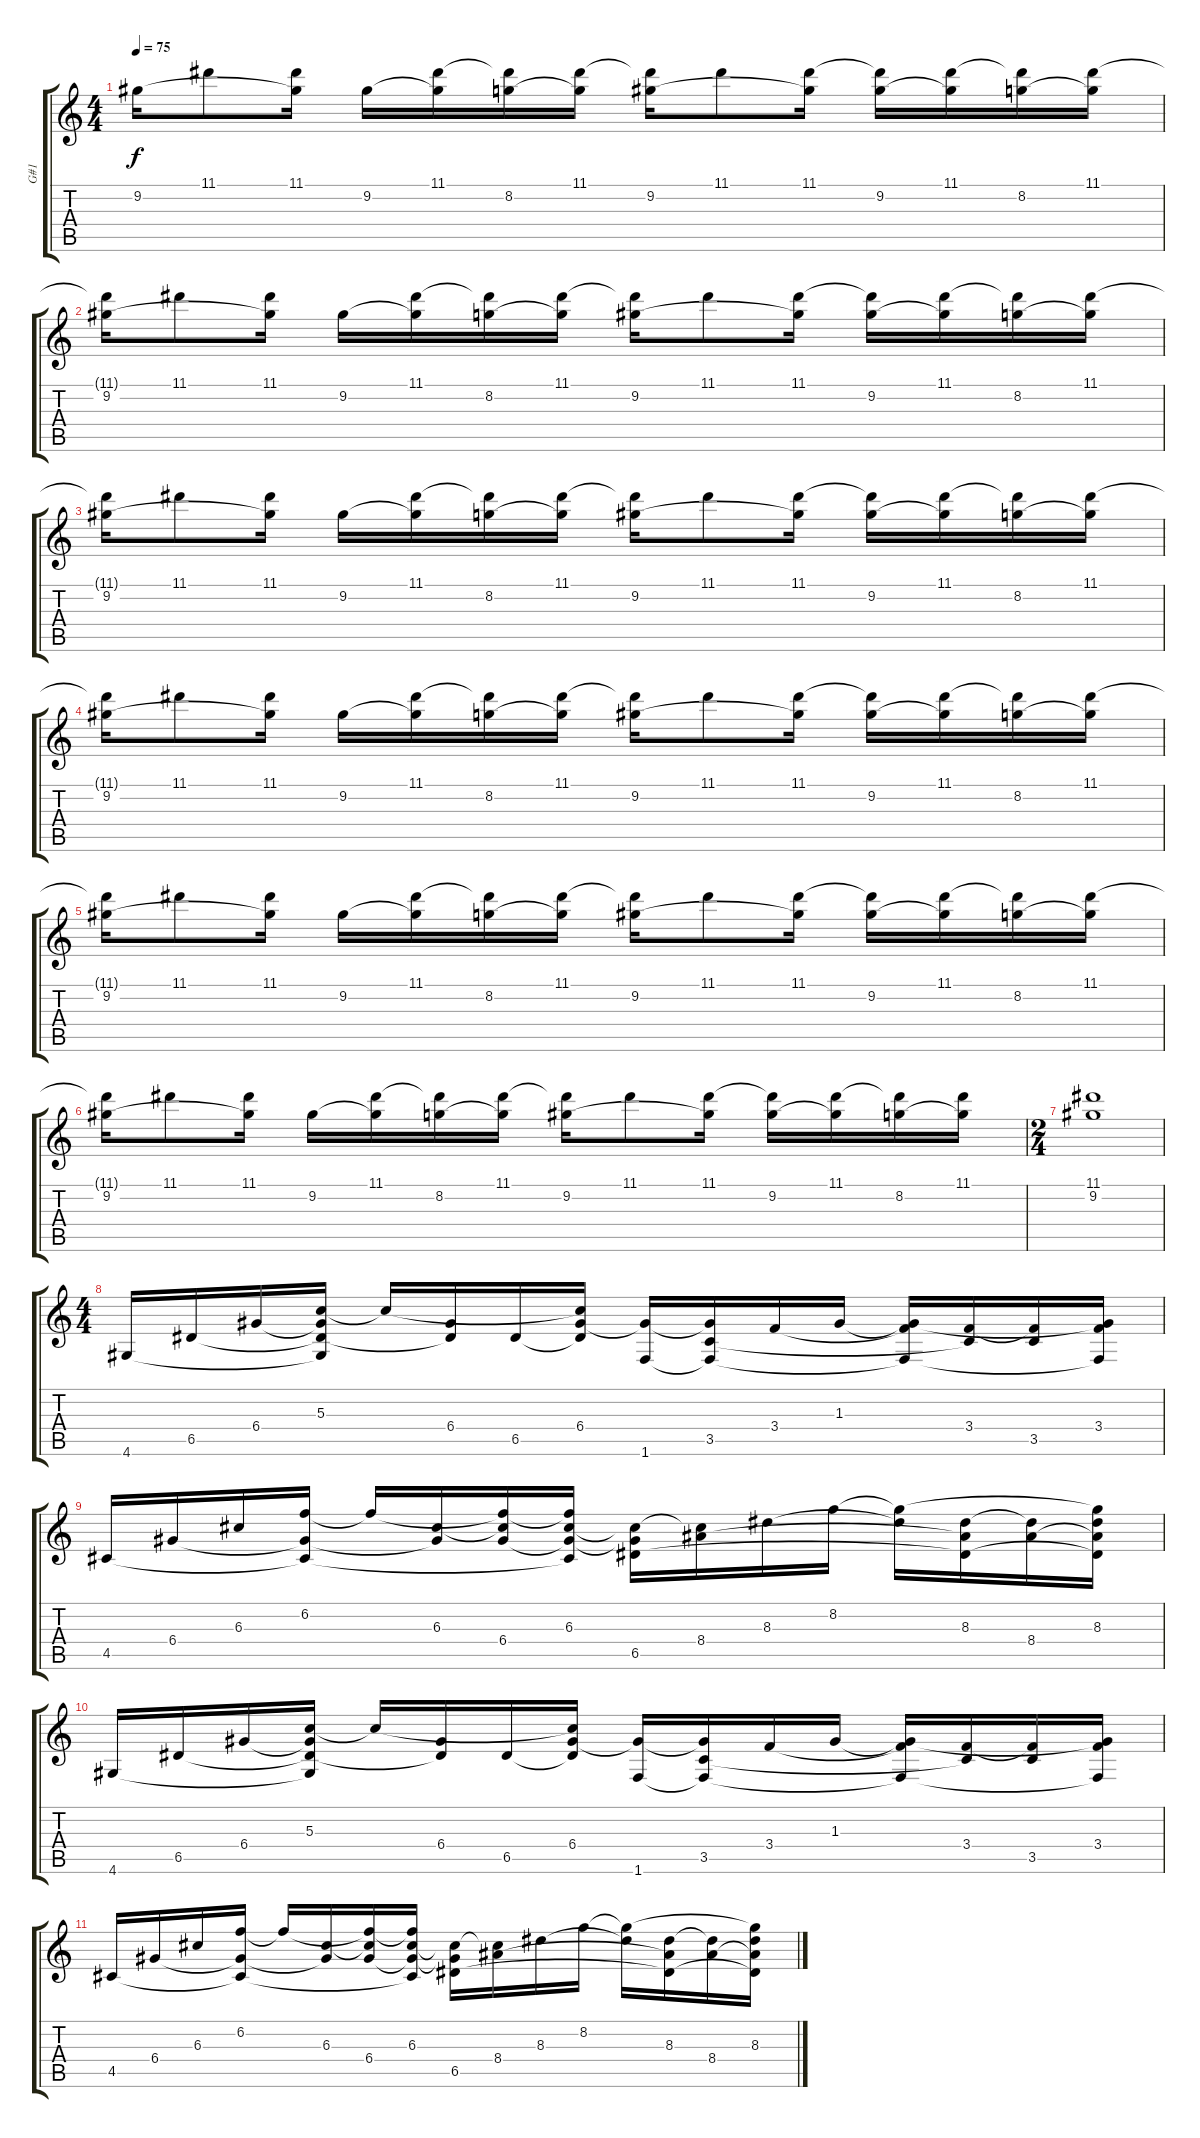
\track ("G#1" "G#1") {instrument electricguitarclean}
\staff {score tabs}
\tuning (E4 B3 G3 D3 A2 E2) {hide}
\ts (4 4)
\tempo 75
\clef g2
\ks c
9.2.16{dy f instrument electricguitarclean} 11.1.8 (11.1 9.2{t}).16 9.2.16 (11.1 9.2{t}).16 (11.1{t} 8.2).16 (11.1 8.2{t}).16 (11.1{t} 9.2).16 11.1.8 (11.1 9.2{t}).16 (11.1{t} 9.2).16 (11.1 9.2{t}).16 (11.1{t} 8.2).16 (11.1 8.2{t}).16 |
(11.1{t} 9.2).16 11.1.8 (11.1 9.2{t}).16 9.2.16 (11.1 9.2{t}).16 (11.1{t} 8.2).16 (11.1 8.2{t}).16 (11.1{t} 9.2).16 11.1.8 (11.1 9.2{t}).16 (11.1{t} 9.2).16 (11.1 9.2{t}).16 (11.1{t} 8.2).16 (11.1 8.2{t}).16 |
(11.1{t} 9.2).16{volume 11} 11.1.8 (11.1 9.2{t}).16 9.2.16 (11.1 9.2{t}).16 (11.1{t} 8.2).16 (11.1 8.2{t}).16 (11.1{t} 9.2).16 11.1.8 (11.1 9.2{t}).16 (11.1{t} 9.2).16 (11.1 9.2{t}).16 (11.1{t} 8.2).16 (11.1 8.2{t}).16 |
(11.1{t} 9.2).16 11.1.8 (11.1 9.2{t}).16 9.2.16 (11.1 9.2{t}).16 (11.1{t} 8.2).16 (11.1 8.2{t}).16 (11.1{t} 9.2).16 11.1.8 (11.1 9.2{t}).16 (11.1{t} 9.2).16 (11.1 9.2{t}).16 (11.1{t} 8.2).16 (11.1 8.2{t}).16 |
(11.1{t} 9.2).16 11.1.8 (11.1 9.2{t}).16 9.2.16 (11.1 9.2{t}).16 (11.1{t} 8.2).16 (11.1 8.2{t}).16 (11.1{t} 9.2).16 11.1.8 (11.1 9.2{t}).16 (11.1{t} 9.2).16 (11.1 9.2{t}).16 (11.1{t} 8.2).16 (11.1 8.2{t}).16 |
(11.1{t} 9.2).16 11.1.8 (11.1 9.2{t}).16 9.2.16 (11.1 9.2{t}).16 (11.1{t} 8.2).16 (11.1 8.2{t}).16 (11.1{t} 9.2).16 11.1.8 (11.1 9.2{t}).16 (11.1{t} 9.2).16 (11.1 9.2{t}).16 (11.1{t} 8.2).16 (11.1 8.2{t}).16 |
\ts (2 4)
(11.1 9.2).1 |
\ts (4 4)
4.6.16{volume 13} 6.5.16 6.4.16 (5.3 6.4{t} 6.5{t} 4.6{t}).16 5.3{t}.16 (6.4 6.5{t}).16 6.5.16 (5.3{t} 6.4 6.5{t}).16 (6.4{t} 1.6).16 (6.4{t} 3.5 1.6{t}).16 3.4.16 1.3.16 (1.3{t} 3.4{t} 1.6{t}).16 (3.4 3.5{t}).16 (3.4{t} 3.5).16 (1.3{t} 3.4 1.6{t}).16 |
4.5.16 6.4.16 6.3.16 (6.2 6.4{t} 4.5{t}).16 6.2{t}.16 (6.3 6.4{t}).16 (6.2{t} 6.3{t} 6.4).16 (6.2{t} 6.3 6.4{t} 4.5{t}).16 (6.3{t} 6.4{t} 6.5).16 (6.3{t} 8.4).16 8.3.16 8.2.16 (8.2{t} 8.3{t}).16 (8.3 8.4{t} 6.5{t}).16 (8.3{t} 8.4).16 (8.2{t} 8.3 8.4{t} 6.5{t}).16 |
4.6.16 6.5.16 6.4.16 (5.3 6.4{t} 6.5{t} 4.6{t}).16 5.3{t}.16 (6.4 6.5{t}).16 6.5.16 (5.3{t} 6.4 6.5{t}).16 (6.4{t} 1.6).16 (6.4{t} 3.5 1.6{t}).16 3.4.16 1.3.16 (1.3{t} 3.4{t} 1.6{t}).16 (3.4 3.5{t}).16 (3.4{t} 3.5).16 (1.3{t} 3.4 1.6{t}).16 |
4.5.16 6.4.16 6.3.16 (6.2 6.4{t} 4.5{t}).16 6.2{t}.16 (6.3 6.4{t}).16 (6.2{t} 6.3{t} 6.4).16 (6.2{t} 6.3 6.4{t} 4.5{t}).16 (6.3{t} 6.4{t} 6.5).16 (6.3{t} 8.4).16 8.3.16 8.2.16 (8.2{t} 8.3{t}).16 (8.3 8.4{t} 6.5{t}).16 (8.3{t} 8.4).16 (8.2{t} 8.3 8.4{t} 6.5{t}).16
